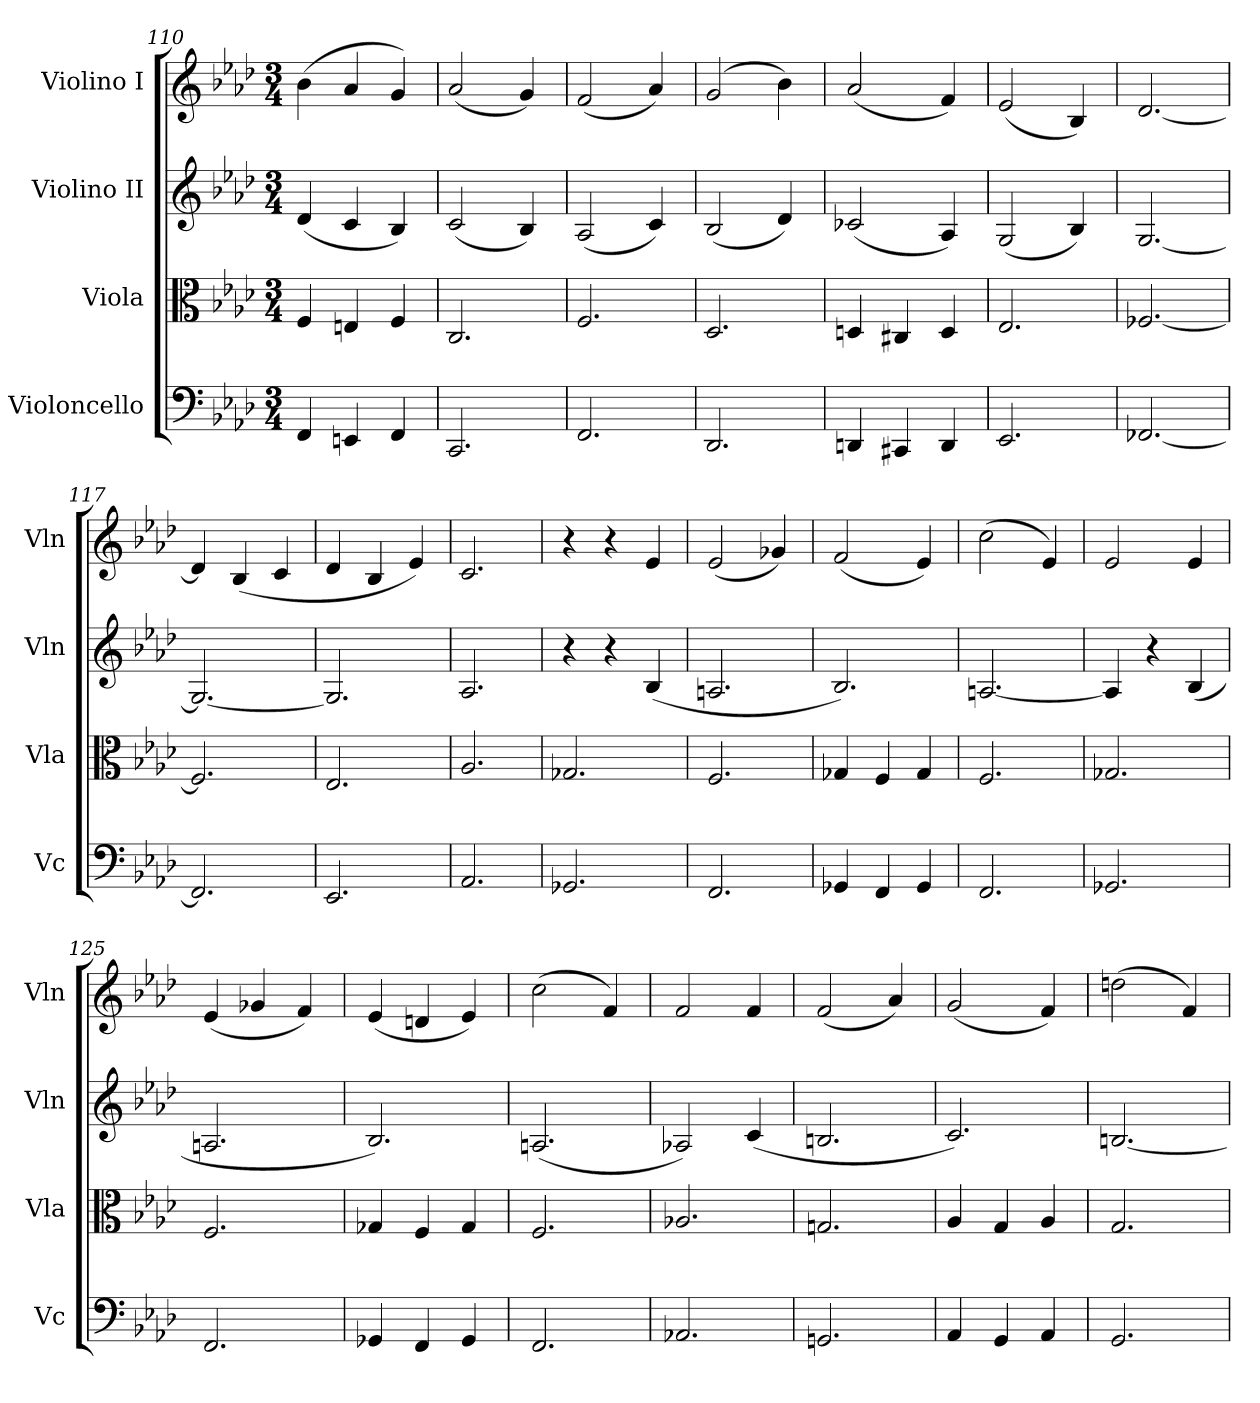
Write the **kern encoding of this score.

**kern	**kern	**kern	**kern
*part4	*part3	*part2	*part1
*staff4	*staff3	*staff2	*staff1
*I"Violoncello	*I"Viola	*I"Violino II	*I"Violino I
*I'Vc	*I'Vla	*I'Vln	*I'Vln
*clefF4	*clefC3	*clefG2	*clefG2
*k[b-e-a-d-]	*k[b-e-a-d-]	*k[b-e-a-d-]	*k[b-e-a-d-]
*M3/4	*M3/4	*M3/4	*M3/4
=110	=110	=110	=110
4FF/	4F/	(4d-/	(4b-\
4EEn/	4En/	4c/	4a-/
4FF/	4F/	4B-/)	4g/)
=111	=111	=111	=111
2.CC/	2.C/	(2c/	(2a-/
.	.	4B-/)	4g/)
=112	=112	=112	=112
2.FF/	2.F/	(2A-/	(2f/
.	.	4c/)	4a-/)
=113	=113	=113	=113
2.DD-/	2.D-/	(2B-/	(2g/
.	.	4d-/)	4b-\)
=114	=114	=114	=114
4DDn/	4Dn/	(2c-X/	(2a-/
4CC#X/	4C#X/	.	.
4DD/	4D/	4A-/)	4f/)
=115	=115	=115	=115
2.EE-/	2.E-/	(2G/	(2e-/
.	.	4B-/)	4B-/)
!!LO:PB:g=z
=116	=116	=116	=116
[2.FF-X/	[2.F-X/	[2.G/	[2.d-/
=117	=117	=117	=117
*^	*^	*^	*
2.FF-/]	4ryy	2.F-/]	4ryy	2.G/_	4ryy	4d-/]
.	2ryy	.	2ryy	.	2ryy	(4B-/
.	.	.	.	.	.	4c/
*v	*v	*	*	*v	*v	*
*	*v	*v	*	*
=118	=118	=118	=118
2.EE-/	2.E-/	2.G/]	4d-/
.	.	.	4B-/
.	.	.	4e-/)
=119	=119	=119	=119
2.AA-/	2.A-/	2.A-/	2.c/
=120	=120	=120	=120
2.GG-X/	2.G-X/	4r	4r
.	.	4r	4r
.	.	(4B-/	4e-/
=121	=121	=121	=121
2.FF/	2.F/	2.An/	(2e-/
.	.	.	4g-X/)
=122	=122	=122	=122
4GG-X/	4G-X/	2.B-/)	(2f/
4FF/	4F/	.	.
4GG-/	4G-/	.	4e-/)
=123	=123	=123	=123
2.FF/	2.F/	[2.An/	(2cc\
.	.	.	4e-/)
=124	=124	=124	=124
2.GG-X/	2.G-X/	4A/]	2e-/
.	.	4r	.
.	.	(4B-/	4e-/
=125	=125	=125	=125
2.FF/	2.F/	2.An/	(4e-/
.	.	.	4g-X/
.	.	.	4f/)
=126	=126	=126	=126
4GG-X/	4G-X/	2.B-/)	(4e-/
4FF/	4F/	.	4dn/
4GG-/	4G-/	.	4e-/)
=127	=127	=127	=127
2.FF/	2.F/	(2.An/	(2cc\
.	.	.	4f/)
=128	=128	=128	=128
2.AA-X/	2.A-X/	2A-X/)	2f/
.	.	(4c/	4f/
=129	=129	=129	=129
2.GGn/	2.Gn/	2.Bn/	(2f/
.	.	.	4a-/)
=130	=130	=130	=130
4AA-/	4A-/	2.c/)	(2g/
4GG/	4G/	.	.
4AA-/	4A-/	.	4f/)
=131	=131	=131	=131
2.GG/	2.G/	[2.Bn/	(2ddn\
.	.	.	4f/)
=	=	=	=
*-	*-	*-	*-
